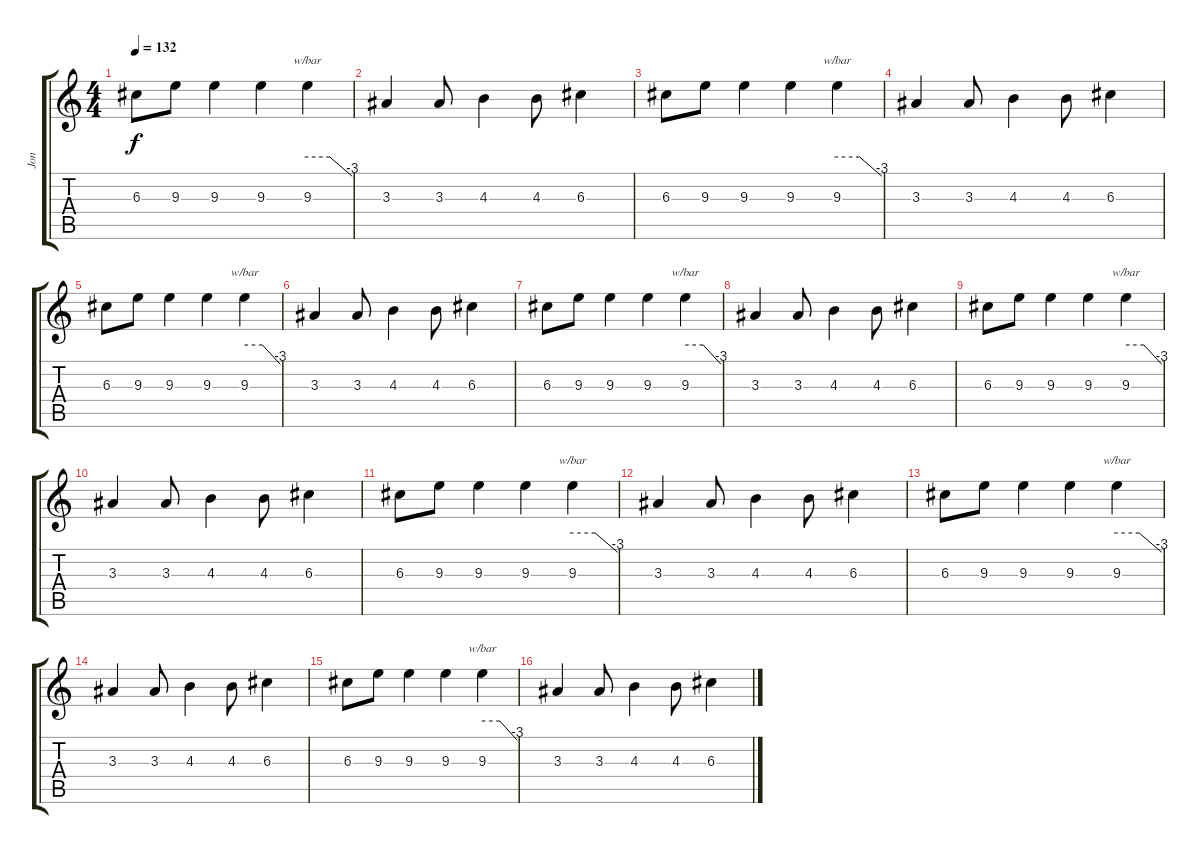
\track ("Jon" "Jon") {instrument stringensemble1}
\staff {score tabs}
\tuning (Db5 Db5 G4 D4 A3 E3) {hide}
\ts (4 4)
\tempo 132
\clef g2
\ks c
6.3.8{dy f} 9.3.8 9.3.4 9.3.4 9.3.4{tbe (custom default 0 0 30 0 60 -12)} |
3.3.4 3.3.8 4.3.4 4.3.8 6.3.4 |
6.3.8 9.3.8 9.3.4 9.3.4 9.3.4{tbe (custom default 0 0 30 0 60 -12)} |
3.3.4 3.3.8 4.3.4 4.3.8 6.3.4 |
6.3.8 9.3.8 9.3.4 9.3.4 9.3.4{tbe (custom default 0 0 30 0 60 -12)} |
3.3.4 3.3.8 4.3.4 4.3.8 6.3.4 |
6.3.8 9.3.8 9.3.4 9.3.4 9.3.4{tbe (custom default 0 0 30 0 60 -12)} |
3.3.4 3.3.8 4.3.4 4.3.8 6.3.4 |
6.3.8 9.3.8 9.3.4 9.3.4 9.3.4{tbe (custom default 0 0 30 0 60 -12)} |
3.3.4 3.3.8 4.3.4 4.3.8 6.3.4 |
6.3.8 9.3.8 9.3.4 9.3.4 9.3.4{tbe (custom default 0 0 30 0 60 -12)} |
3.3.4 3.3.8 4.3.4 4.3.8 6.3.4 |
6.3.8 9.3.8 9.3.4 9.3.4 9.3.4{tbe (custom default 0 0 30 0 60 -12)} |
3.3.4 3.3.8 4.3.4 4.3.8 6.3.4 |
6.3.8 9.3.8 9.3.4 9.3.4 9.3.4{tbe (custom default 0 0 30 0 60 -12)} |
3.3.4 3.3.8 4.3.4 4.3.8 6.3.4
